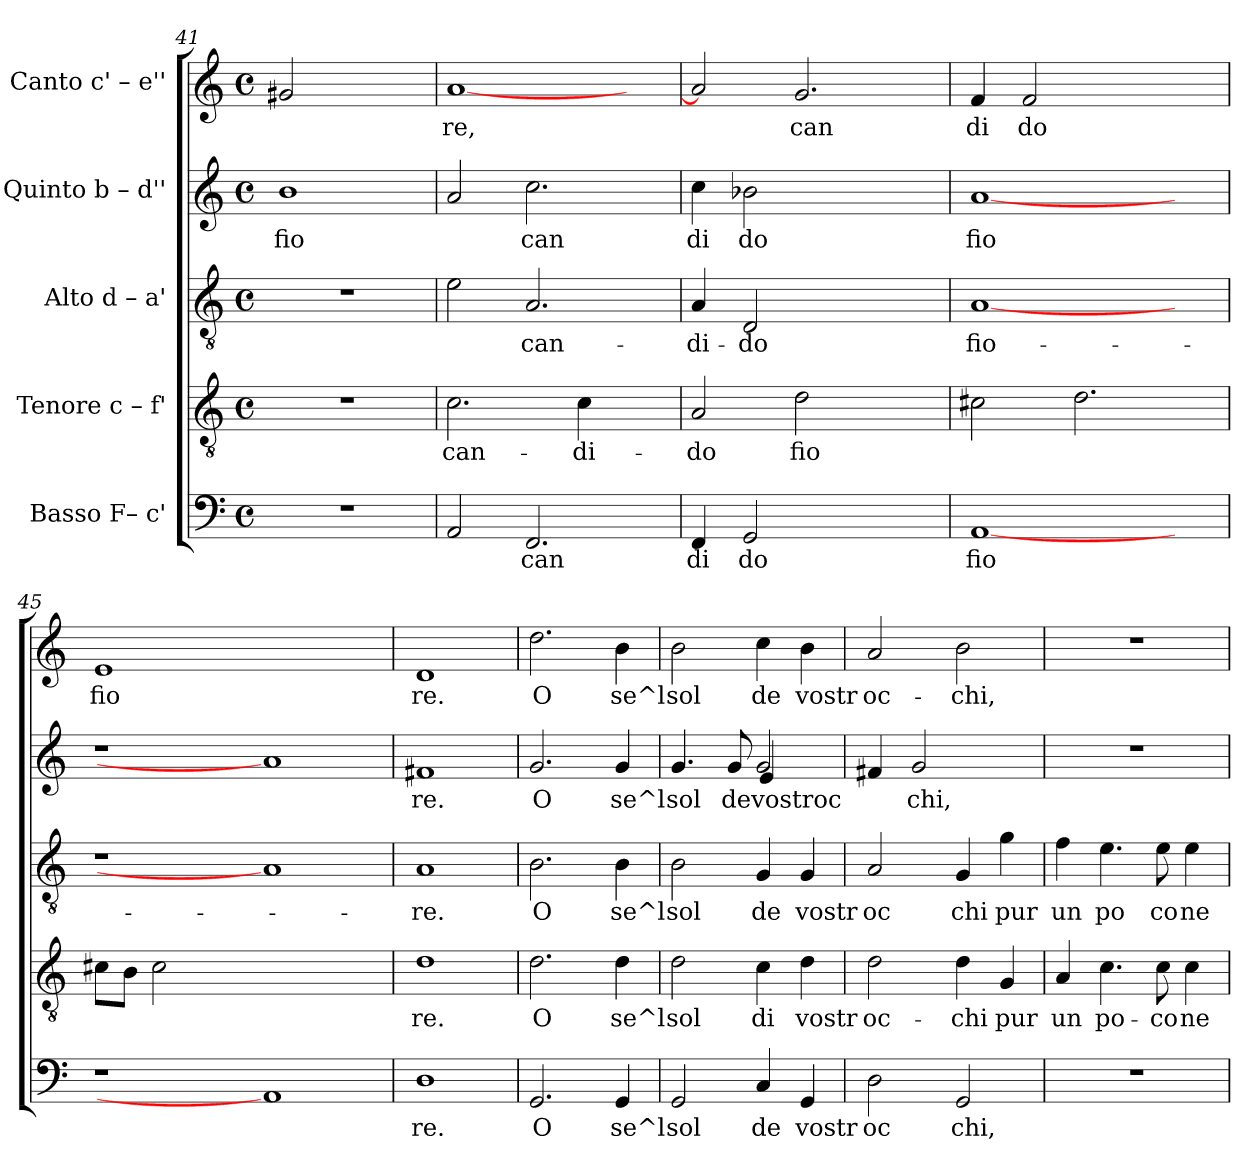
**kern	**text	**kern	**text	**kern	**text	**kern	**text	**kern	**text
*part5	*part5	*part4	*part4	*part3	*part3	*part2	*part2	*part1	*part1
*staff5	*staff5	*staff4	*staff4	*staff3	*staff3	*staff2	*staff2	*staff1	*staff1
*I"Basso  F– c'	*	*I"Tenore  c – f'	*	*I"Alto  d – a'	*	*I"Quinto  b – d''	*	*I"Canto  c' – e''	*
*clefF4	*	*clefGv2	*	*clefGv2	*	*clefG2	*	*clefG2	*
*k[]	*	*k[]	*	*k[]	*	*k[]	*	*k[]	*
*C:	*	*C:	*	*C:	*	*C:	*	*C:	*
*M4/4	*	*M4/4	*	*M4/4	*	*M4/4	*	*M4/4	*
*met(c)	*	*met(c)	*	*met(c)	*	*met(c)	*	*met(c)	*
=41	=41	=41	=41	=41	=41	=41	=41	=41	=41
!	!	!	!	!	!	!	!LO:LY:b:rj	!	!LO:LY:b:rj
1r	.	1r	.	1r	.	1b	fio	2g#X/	.
.	.	.	.	.	.	.	.	2ryy	.
=42	=42	=42	=42	=42	=42	=42	=42	=42	=42
!	!	!	!LO:LY:b:rj	!	!	!	!	!	!LO:LY:b:rj
2AA/	.	2.c\	can-	2e\	.	2a/	.	[1a	re,
!	!LO:LY:b:cj	!	!	!	!LO:LY:b:cj	!	!LO:LY:b:rj	!	!
2.FF/	can	.	.	2.A/	-can-	2.cc\	can	.	.
!	!	!	!LO:LY:b:rj	!	!	!	!	!	!
.	.	4c\	-di-	.	.	.	.	.	.
.	.	4ryy	.	.	.	.	.	4ryy	.
=43	=43	=43	=43	=43	=43	=43	=43	=43	=43
!	!LO:LY:b:cj	!	!LO:LY:b:rj	!	!LO:LY:b:cj	!	!LO:LY:b:rj	!	!
4FF/	di	2A/	-do	4A/	-di-	4cc\	di	2a]	.
!	!LO:LY:b:cj	!	!	!	!LO:LY:b:cj	!	!LO:LY:b:rj	!	!
2GG/	do	.	.	2D/	-do	2b-X\	do	.	.
!	!	!	!LO:LY:b:rj	!	!	!	!	!	!LO:LY:b:rj
.	.	2d\	fio-	.	.	.	.	2.g/	can
2ryy	.	.	.	2ryy	.	2ryy	.	.	.
.	.	4ryy	.	.	.	.	.	.	.
=44	=44	=44	=44	=44	=44	=44	=44	=44	=44
!	!LO:LY:b:cj	!	!	!	!LO:LY:b:cj	!	!LO:LY:b:rj	!	!LO:LY:b:rj
[1AA	fio	2c#X\	.	[1A	fio-	[1a	fio	4f/	di
!	!	!	!	!	!	!	!	!	!LO:LY:b:rj
.	.	.	.	.	.	.	.	2f/	do
!	!	!	!LO:LY:b:rj	!	!	!	!	!	!
.	.	2.d\	--	.	.	.	.	.	.
.	.	.	.	.	.	.	.	2ryy	.
4ryy	.	.	.	4ryy	.	4ryy	.	.	.
=45	=45	=45	=45	=45	=45	=45	=45	=45	=45
!	!	!	!LO:LY:b:rj	!	!	!	!	!	!LO:LY:b:rj
1r	.	8c#X\L	--	1r	.	1r	.	1e	fio
!	!	!	!LO:LY:b:rj	!	!	!	!	!	!
.	.	8B\J	--	.	.	.	.	.	.
!	!	!	!LO:LY:b:rj	!	!	!	!	!	!
.	.	2c#\	--	.	.	.	.	.	.
.	.	1ryy	.	.	.	.	.	.	.
1AA]	.	.	.	1A]	.	1a]	.	1ryy	.
.	.	4ryy	.	.	.	.	.	.	.
=46	=46	=46	=46	=46	=46	=46	=46	=46	=46
!	!LO:LY:b:cj	!	!LO:LY:b:rj	!	!LO:LY:b:cj	!	!LO:LY:b:rj	!	!LO:LY:b:rj
1D	re.	1d	-re.	1A	-re.	1f#X	re.	1d	re.
=47	=47	=47	=47	=47	=47	=47	=47	=47	=47
!	!LO:LY:b:cj	!	!LO:LY:b:rj	!	!LO:LY:b:cj	!	!LO:LY:b:rj	!	!LO:LY:b:rj
2.GG/	O	2.d\	O	2.B\	O	2.g/	O	2.dd\	O
!	!LO:LY:b:cj	!	!LO:LY:b:rj	!	!LO:LY:b:cj	!	!LO:LY:b:rj	!	!LO:LY:b:rj
4GG/	se^l	4d\	se^l	4B\	se^l	4g/	se^l	4b\	se^l
=48	=48	=48	=48	=48	=48	=48	=48	=48	=48
!	!LO:LY:b:cj	!	!LO:LY:b:rj	!	!LO:LY:b:cj	!	!LO:LY:b:rj	!	!LO:LY:b:rj
*	*	*	*	*	*	*^	*	*	*
2GG/	sol	2d\	sol	2B\	sol	4.g/	2ryy	sol	2b\	sol
!	!	!	!	!	!	!	!	!LO:LY:b:rj	!	!
.	.	.	.	.	.	8g/	.	de	.	.
!	!LO:LY:b:cj	!	!LO:LY:b:rj	!	!LO:LY:b:cj	!	!	!LO:LY:b:rj	!	!LO:LY:b:rj
4C/	de	4c\	di	4G/	de	2g/	4e/	vostroc	4cc\	de
!	!LO:LY:b:cj	!	!LO:LY:b:rj	!	!LO:LY:b:cj	!	!	!	!	!LO:LY:b:rj
4GG/	vostr	4d\	vostr	4G/	vostr	.	4ryy	.	4b\	vostr
!!LO:LB:g=z
=49	=49	=49	=49	=49	=49	=49	=49	=49	=49	=49
!	!LO:LY:b:cj	!	!LO:LY:b:rj	!	!LO:LY:b:cj	!	!	!LO:LY:b:rj	!	!LO:LY:b:rj
*	*	*	*	*	*	*v	*v	*	*	*
2D\	oc	2d\	oc-	2A/	oc	4f#X/	.	2a/	oc-
!	!	!	!	!	!	!	!LO:LY:b:rj	!	!
.	.	.	.	.	.	2g/	chi,	.	.
!	!LO:LY:b:cj	!	!LO:LY:b:rj	!	!LO:LY:b:cj	!	!	!	!LO:LY:b:rj
2GG/	chi,	4d\	-chi	4G/	chi	.	.	2b\	-chi,
!	!	!	!LO:LY:b:rj	!	!LO:LY:b:cj	!	!	!	!
.	.	4G/	pur	4g\	pur	4ryy	.	.	.
=50	=50	=50	=50	=50	=50	=50	=50	=50	=50
!	!	!	!LO:LY:b:rj	!	!LO:LY:b:cj	!	!	!	!
1r	.	4A/	un	4f\	un	1r	.	1r	.
!	!	!	!LO:LY:b:rj	!	!LO:LY:b:cj	!	!	!	!
.	.	4.c\	po-	4.e\	po	.	.	.	.
!	!	!	!LO:LY:b:rj	!	!LO:LY:b:cj	!	!	!	!
.	.	8c\	-co	8e\	co	.	.	.	.
!	!	!	!LO:LY:b:rj	!	!LO:LY:b:cj	!	!	!	!
.	.	4c\	ne	4e\	ne	.	.	.	.
=	=	=	=	=	=	=	=	=	=
*-	*-	*-	*-	*-	*-	*-	*-	*-	*-
